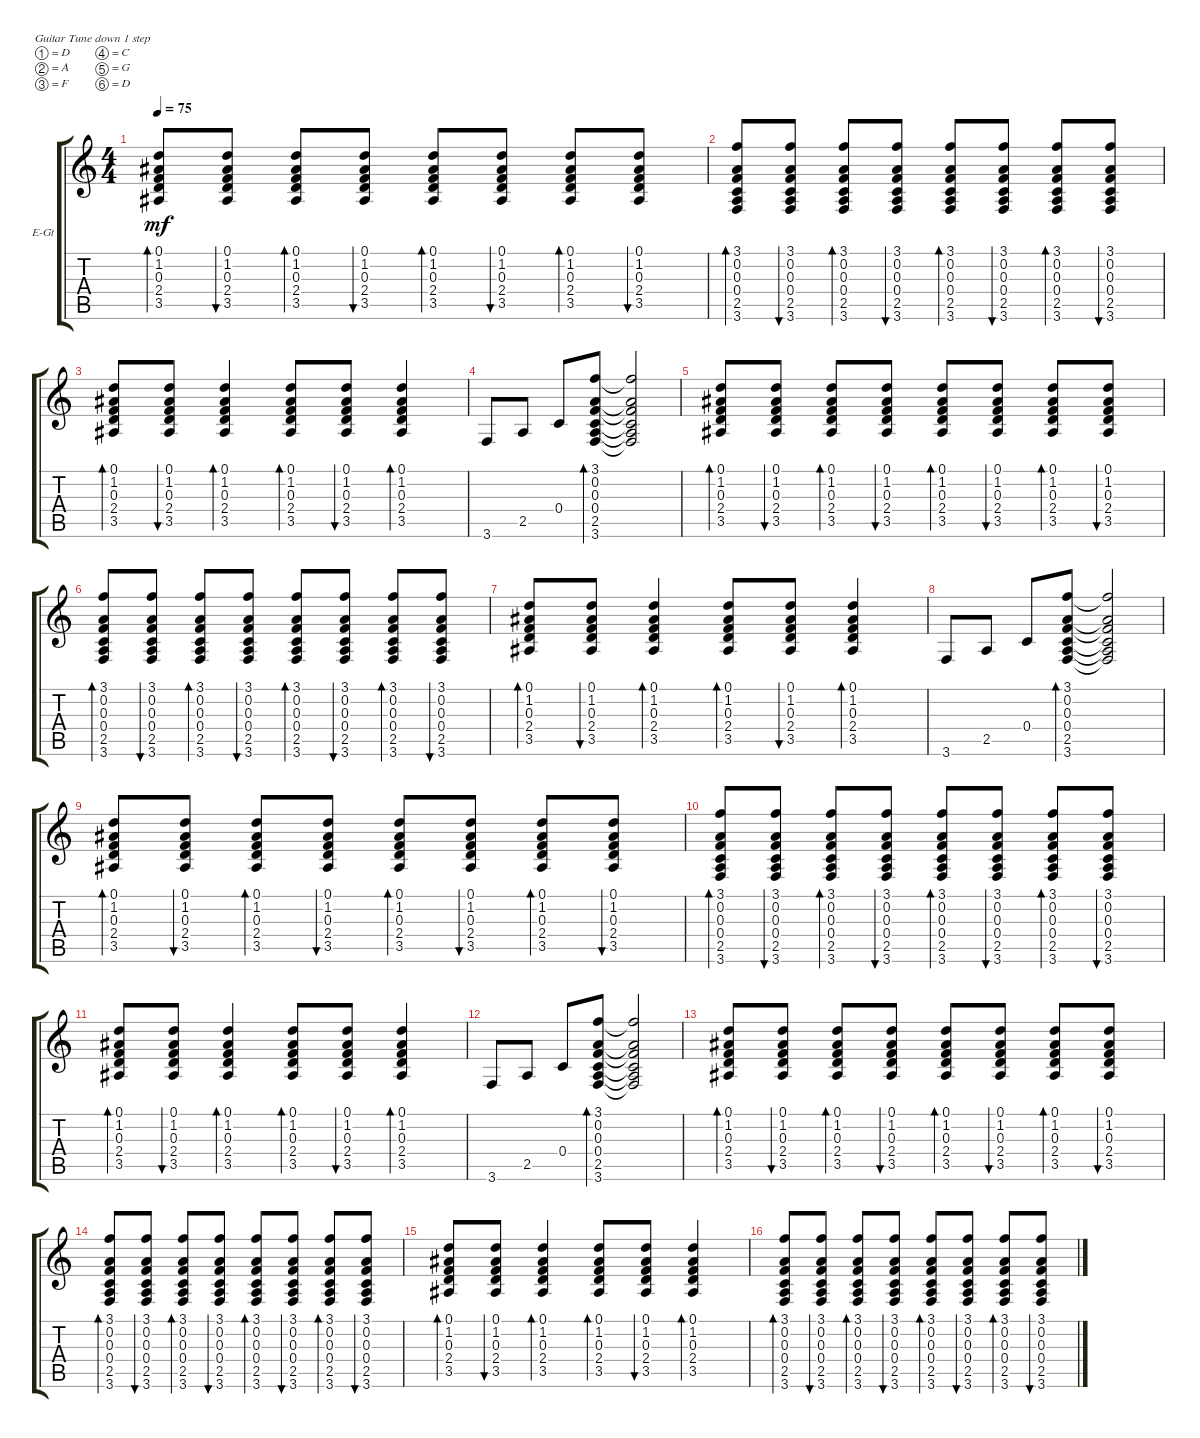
\defaultSystemsLayout 4
\bracketExtendMode groupsimilarinstruments
\firstSystemTrackNameOrientation horizontal
\otherSystemsTrackNameOrientation horizontal
\track ("Nick Catanese" "E-Gt") {instrument electricguitarclean}
\staff {score tabs}
\tuning (D4 A3 F3 C3 G2 D2)
\ts (4 4)
\tempo 75
\clef g2
\ks c
(3.5 2.4 0.3 1.2 0.1).8{bd 104 dy mf} (3.5 2.4 0.3 1.2 0.1).8{bu 110} (3.5 2.4 0.3 1.2 0.1).8{bd 104} (3.5 2.4 0.3 1.2 0.1).8{bu 110} (3.5 2.4 0.3 1.2 0.1).8{bd 104} (3.5 2.4 0.3 1.2 0.1).8{bu 110} (3.5 2.4 0.3 1.2 0.1).8{bd 104} (3.5 2.4 0.3 1.2 0.1).8{bu 110} |
(3.6 2.5 0.4 0.3 0.2 3.1).8{bd 119} (3.6 2.5 0.4 0.3 0.2 3.1).8{bu 119} (3.6 2.5 0.4 0.3 0.2 3.1).8{bd 119} (3.6 2.5 0.4 0.3 0.2 3.1).8{bu 119} (3.6 2.5 0.4 0.3 0.2 3.1).8{bd 119} (3.6 2.5 0.4 0.3 0.2 3.1).8{bu 119} (3.6 2.5 0.4 0.3 0.2 3.1).8{bd 119} (3.6 2.5 0.4 0.3 0.2 3.1).8{bu 119} |
(3.5 2.4 0.3 1.2 0.1).8{bd 104} (3.5 2.4 0.3 1.2 0.1).8{bu 110} (3.5 2.4 0.3 1.2 0.1).4{bd 133} (3.5 2.4 0.3 1.2 0.1).8{bd 104} (3.5 2.4 0.3 1.2 0.1).8{bu 110} (3.5 2.4 0.3 1.2 0.1).4{bd 133} |
3.6.8 2.5.8 0.4.8 (3.6 2.5 0.4 0.3 0.2 3.1).8{bd 228} (3.6{t} 2.5{t} 0.4{t} 0.3{t} 0.2{t} 3.1{t}).2 |
(3.5 2.4 0.3 1.2 0.1).8{bd 104} (3.5 2.4 0.3 1.2 0.1).8{bu 110} (3.5 2.4 0.3 1.2 0.1).8{bd 104} (3.5 2.4 0.3 1.2 0.1).8{bu 110} (3.5 2.4 0.3 1.2 0.1).8{bd 104} (3.5 2.4 0.3 1.2 0.1).8{bu 110} (3.5 2.4 0.3 1.2 0.1).8{bd 104} (3.5 2.4 0.3 1.2 0.1).8{bu 110} |
(3.6 2.5 0.4 0.3 0.2 3.1).8{bd 119} (3.6 2.5 0.4 0.3 0.2 3.1).8{bu 119} (3.6 2.5 0.4 0.3 0.2 3.1).8{bd 119} (3.6 2.5 0.4 0.3 0.2 3.1).8{bu 119} (3.6 2.5 0.4 0.3 0.2 3.1).8{bd 119} (3.6 2.5 0.4 0.3 0.2 3.1).8{bu 119} (3.6 2.5 0.4 0.3 0.2 3.1).8{bd 119} (3.6 2.5 0.4 0.3 0.2 3.1).8{bu 119} |
(3.5 2.4 0.3 1.2 0.1).8{bd 104} (3.5 2.4 0.3 1.2 0.1).8{bu 110} (3.5 2.4 0.3 1.2 0.1).4{bd 133} (3.5 2.4 0.3 1.2 0.1).8{bd 104} (3.5 2.4 0.3 1.2 0.1).8{bu 110} (3.5 2.4 0.3 1.2 0.1).4{bd 133} |
3.6.8 2.5.8 0.4.8 (3.6 2.5 0.4 0.3 0.2 3.1).8{bd 228} (3.6{t} 2.5{t} 0.4{t} 0.3{t} 0.2{t} 3.1{t}).2 |
(3.5 2.4 0.3 1.2 0.1).8{bd 104} (3.5 2.4 0.3 1.2 0.1).8{bu 110} (3.5 2.4 0.3 1.2 0.1).8{bd 104} (3.5 2.4 0.3 1.2 0.1).8{bu 110} (3.5 2.4 0.3 1.2 0.1).8{bd 104} (3.5 2.4 0.3 1.2 0.1).8{bu 110} (3.5 2.4 0.3 1.2 0.1).8{bd 104} (3.5 2.4 0.3 1.2 0.1).8{bu 110} |
(3.6 2.5 0.4 0.3 0.2 3.1).8{bd 119} (3.6 2.5 0.4 0.3 0.2 3.1).8{bu 119} (3.6 2.5 0.4 0.3 0.2 3.1).8{bd 119} (3.6 2.5 0.4 0.3 0.2 3.1).8{bu 119} (3.6 2.5 0.4 0.3 0.2 3.1).8{bd 119} (3.6 2.5 0.4 0.3 0.2 3.1).8{bu 119} (3.6 2.5 0.4 0.3 0.2 3.1).8{bd 119} (3.6 2.5 0.4 0.3 0.2 3.1).8{bu 119} |
(3.5 2.4 0.3 1.2 0.1).8{bd 104} (3.5 2.4 0.3 1.2 0.1).8{bu 110} (3.5 2.4 0.3 1.2 0.1).4{bd 133} (3.5 2.4 0.3 1.2 0.1).8{bd 104} (3.5 2.4 0.3 1.2 0.1).8{bu 110} (3.5 2.4 0.3 1.2 0.1).4{bd 133} |
3.6.8 2.5.8 0.4.8 (3.6 2.5 0.4 0.3 0.2 3.1).8{bd 228} (3.6{t} 2.5{t} 0.4{t} 0.3{t} 0.2{t} 3.1{t}).2 |
(3.5 2.4 0.3 1.2 0.1).8{bd 104} (3.5 2.4 0.3 1.2 0.1).8{bu 110} (3.5 2.4 0.3 1.2 0.1).8{bd 104} (3.5 2.4 0.3 1.2 0.1).8{bu 110} (3.5 2.4 0.3 1.2 0.1).8{bd 104} (3.5 2.4 0.3 1.2 0.1).8{bu 110} (3.5 2.4 0.3 1.2 0.1).8{bd 104} (3.5 2.4 0.3 1.2 0.1).8{bu 110} |
(3.6 2.5 0.4 0.3 0.2 3.1).8{bd 119} (3.6 2.5 0.4 0.3 0.2 3.1).8{bu 119} (3.6 2.5 0.4 0.3 0.2 3.1).8{bd 119} (3.6 2.5 0.4 0.3 0.2 3.1).8{bu 119} (3.6 2.5 0.4 0.3 0.2 3.1).8{bd 119} (3.6 2.5 0.4 0.3 0.2 3.1).8{bu 119} (3.6 2.5 0.4 0.3 0.2 3.1).8{bd 119} (3.6 2.5 0.4 0.3 0.2 3.1).8{bu 119} |
(3.5 2.4 0.3 1.2 0.1).8{bd 104} (3.5 2.4 0.3 1.2 0.1).8{bu 110} (3.5 2.4 0.3 1.2 0.1).4{bd 133} (3.5 2.4 0.3 1.2 0.1).8{bd 104} (3.5 2.4 0.3 1.2 0.1).8{bu 110} (3.5 2.4 0.3 1.2 0.1).4{bd 133} |
(3.6 2.5 0.4 0.3 0.2 3.1).8{bd 119} (3.6 2.5 0.4 0.3 0.2 3.1).8{bu 119} (3.6 2.5 0.4 0.3 0.2 3.1).8{bd 119} (3.6 2.5 0.4 0.3 0.2 3.1).8{bu 119} (3.6 2.5 0.4 0.3 0.2 3.1).8{bd 119} (3.6 2.5 0.4 0.3 0.2 3.1).8{bu 119} (3.6 2.5 0.4 0.3 0.2 3.1).8{bd 119} (3.6 2.5 0.4 0.3 0.2 3.1).8{bu 119}
